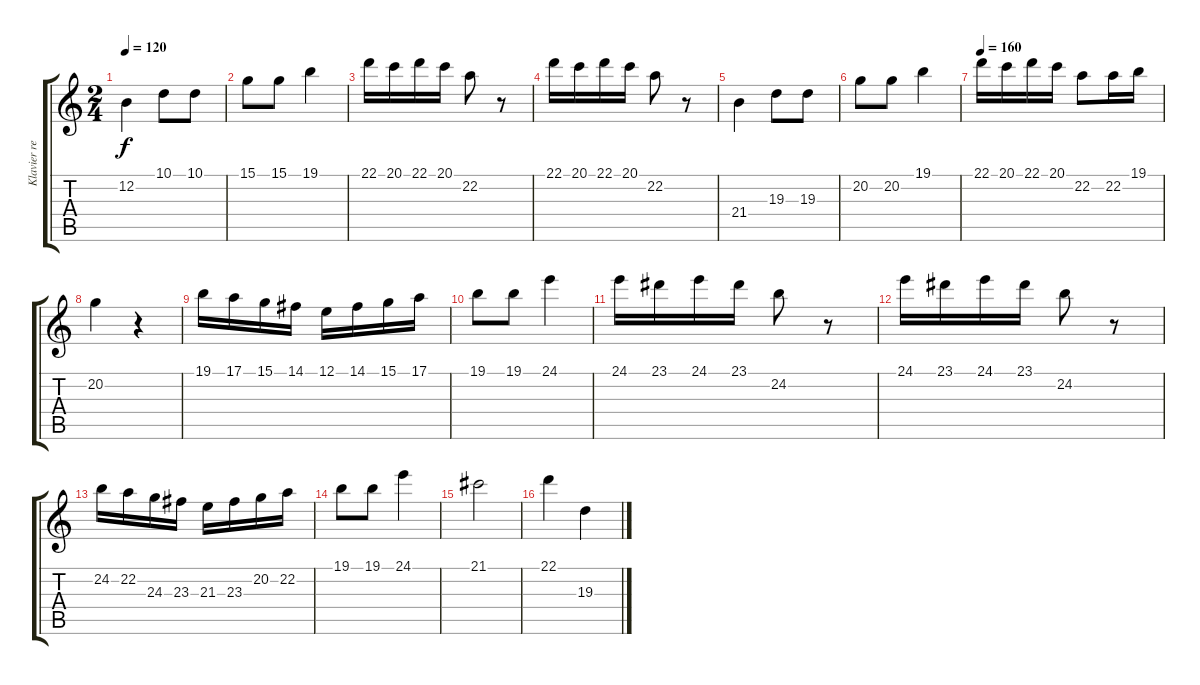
\track ("Klavier rechte Hand" "Klavier re") {instrument acousticgrandpiano}
\staff {score tabs}
\tuning (E4 B3 G3 D3 A2 E2) {hide}
\ts (2 4)
\tempo 120
\clef g2
\ks c
12.2.4{dy f instrument acousticgrandpiano} 10.1.8 10.1.8 |
15.1.8 15.1.8 19.1.4 |
22.1.16 20.1.16 22.1.16 20.1.16 22.2.8 r.8 |
22.1.16 20.1.16 22.1.16 20.1.16 22.2.8 r.8 |
21.4.4 19.3.8 19.3.8 |
20.2.8 20.2.8 19.1.4 |
\tempo 160
22.1.16 20.1.16 22.1.16 20.1.16 22.2.8 22.2.16 19.1.16 |
20.2.4 r.4 |
19.1.16 17.1.16 15.1.16 14.1.16 12.1.16 14.1.16 15.1.16 17.1.16 |
19.1.8 19.1.8 24.1.4 |
24.1.16 23.1.16 24.1.16 23.1.16 24.2.8 r.8 |
24.1.16 23.1.16 24.1.16 23.1.16 24.2.8 r.8 |
24.2.16 22.2.16 24.3.16 23.3.16 21.3.16 23.3.16 20.2.16 22.2.16 |
19.1.8 19.1.8 24.1.4 |
21.1.2 |
22.1.4 19.3.4
